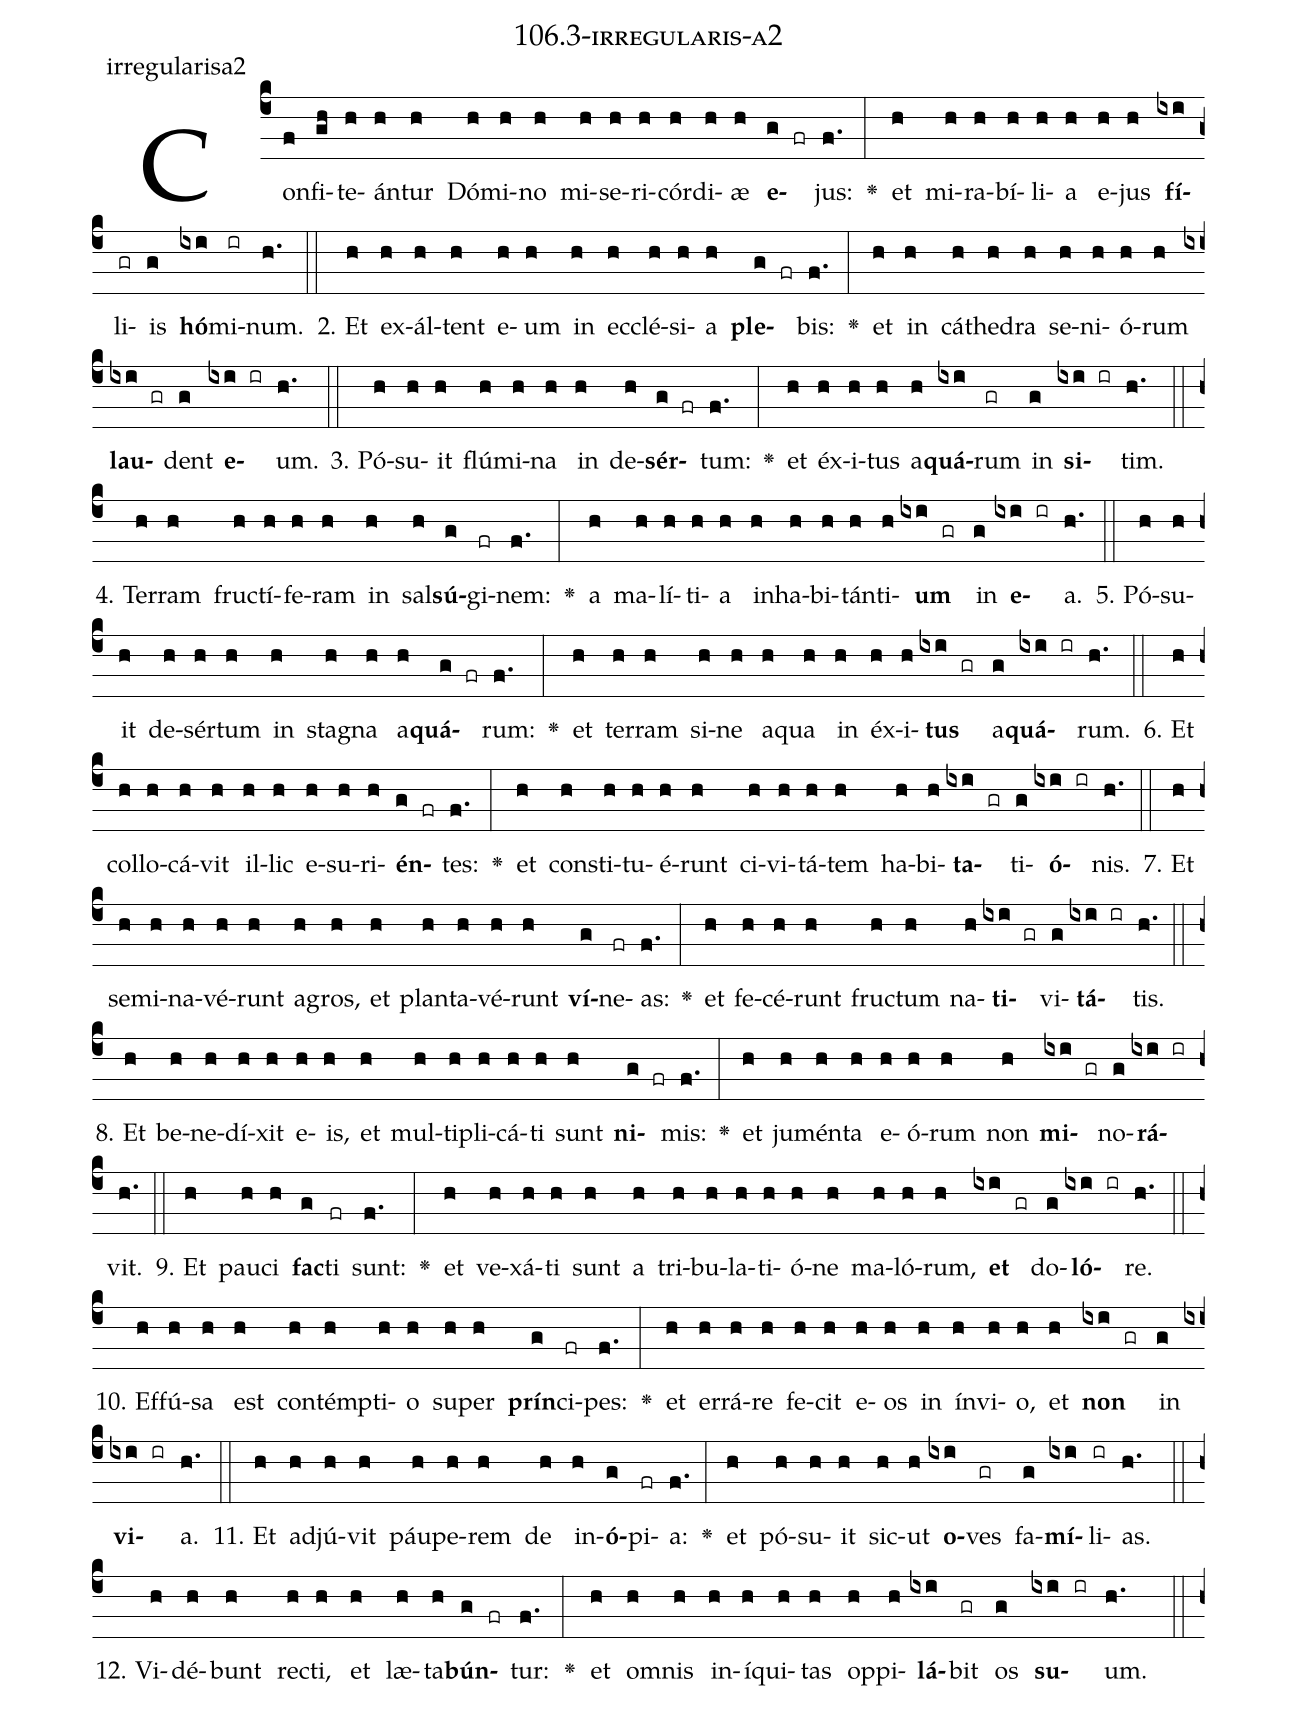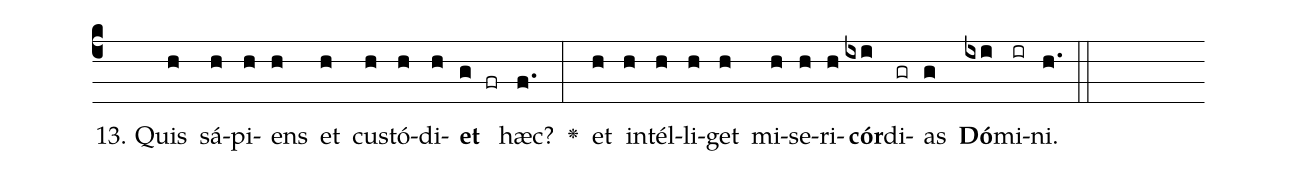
name: 106.3-irregularis-a2;
annotation: irregularisa2;
%%
(c4)Con(f)fi(gh)te(h)án(h)tur(h) Dó(h)mi(h)no(h) mi(h)se(h)ri(h)cór(h)di(h)æ(h) <b>e</b>(g fr)jus:(f.) <v>\greheightstar</v>(:) et(h) mi(h)ra(h)bí(h)li(h)a(h) e(h)jus(h) <b>fí</b>(ixi)li(gr)is(g) <b>hó</b>(ixi)mi(ir)num.(h.) (::)
2. Et(h) ex(h)ál(h)tent(h) e(h)um(h) in(h) ec(h)clé(h)si(h)a(h) <b>ple</b>(g fr)bis:(f.) <v>\greheightstar</v>(:) et(h) in(h) cá(h)the(h)dra(h) se(h)ni(h)ó(h)rum(h) <b>lau</b>(ixi gr)dent(g) <b>e</b>(ixi ir)um.(h.) (::)
3. Pó(h)su(h)it(h) flú(h)mi(h)na(h) in(h) de(h)<b>sér</b>(g fr)tum:(f.) <v>\greheightstar</v>(:) et(h) éx(h)i(h)tus(h) a(h)<b>quá</b>(ixi)rum(gr) in(g) <b>si</b>(ixi ir)tim.(h.) (::)
4. Ter(h)ram(h) fruc(h)tí(h)fe(h)ram(h) in(h) sal(h)<b>sú</b>(g)gi(fr)nem:(f.) <v>\greheightstar</v>(:) a(h) ma(h)lí(h)ti(h)a(h) in(h)ha(h)bi(h)tán(h)ti(h)<b>um</b>(ixi gr) in(g) <b>e</b>(ixi ir)a.(h.) (::)
5. Pó(h)su(h)it(h) de(h)sér(h)tum(h) in(h) sta(h)gna(h) a(h)<b>quá</b>(g fr)rum:(f.) <v>\greheightstar</v>(:) et(h) ter(h)ram(h) si(h)ne(h) a(h)qua(h) in(h) éx(h)i(h)<b>tus</b>(ixi gr) a(g)<b>quá</b>(ixi ir)rum.(h.) (::)
6. Et(h) col(h)lo(h)cá(h)vit(h) il(h)lic(h) e(h)su(h)ri(h)<b>én</b>(g fr)tes:(f.) <v>\greheightstar</v>(:) et(h) con(h)sti(h)tu(h)é(h)runt(h) ci(h)vi(h)tá(h)tem(h) ha(h)bi(h)<b>ta</b>(ixi gr)ti(g)<b>ó</b>(ixi ir)nis.(h.) (::)
7. Et(h) se(h)mi(h)na(h)vé(h)runt(h) a(h)gros,(h) et(h) plan(h)ta(h)vé(h)runt(h) <b>ví</b>(g)ne(fr)as:(f.) <v>\greheightstar</v>(:) et(h) fe(h)cé(h)runt(h) fruc(h)tum(h) na(h)<b>ti</b>(ixi gr)vi(g)<b>tá</b>(ixi ir)tis.(h.) (::)
8. Et(h) be(h)ne(h)dí(h)xit(h) e(h)is,(h) et(h) mul(h)ti(h)pli(h)cá(h)ti(h) sunt(h) <b>ni</b>(g fr)mis:(f.) <v>\greheightstar</v>(:) et(h) ju(h)mén(h)ta(h) e(h)ó(h)rum(h) non(h) <b>mi</b>(ixi gr)no(g)<b>rá</b>(ixi ir)vit.(h.) (::)
9. Et(h) pau(h)ci(h) <b>fac</b>(g)ti(fr) sunt:(f.) <v>\greheightstar</v>(:) et(h) ve(h)xá(h)ti(h) sunt(h) a(h) tri(h)bu(h)la(h)ti(h)ó(h)ne(h) ma(h)ló(h)rum,(h) <b>et</b>(ixi gr) do(g)<b>ló</b>(ixi ir)re.(h.) (::)
10. Ef(h)fú(h)sa(h) est(h) con(h)témp(h)ti(h)o(h) su(h)per(h) <b>prín</b>(g)ci(fr)pes:(f.) <v>\greheightstar</v>(:) et(h) er(h)rá(h)re(h) fe(h)cit(h) e(h)os(h) in(h) ín(h)vi(h)o,(h) et(h) <b>non</b>(ixi gr) in(g) <b>vi</b>(ixi ir)a.(h.) (::)
11. Et(h) ad(h)jú(h)vit(h) páu(h)pe(h)rem(h) de(h) in(h)<b>ó</b>(g)pi(fr)a:(f.) <v>\greheightstar</v>(:) et(h) pó(h)su(h)it(h) sic(h)ut(h) <b>o</b>(ixi)ves(gr) fa(g)<b>mí</b>(ixi)li(ir)as.(h.) (::)
12. Vi(h)dé(h)bunt(h) rec(h)ti,(h) et(h) læ(h)ta(h)<b>bún</b>(g fr)tur:(f.) <v>\greheightstar</v>(:) et(h) om(h)nis(h) in(h)í(h)qui(h)tas(h) op(h)pi(h)<b>lá</b>(ixi)bit(gr) os(g) <b>su</b>(ixi ir)um.(h.) (::)
13. Quis(h) sá(h)pi(h)ens(h) et(h) cus(h)tó(h)di(h)<b>et</b>(g fr) hæc?(f.) <v>\greheightstar</v>(:) et(h) in(h)tél(h)li(h)get(h) mi(h)se(h)ri(h)<b>cór</b>(ixi)di(gr)as(g) <b>Dó</b>(ixi)mi(ir)ni.(h.) (::)
